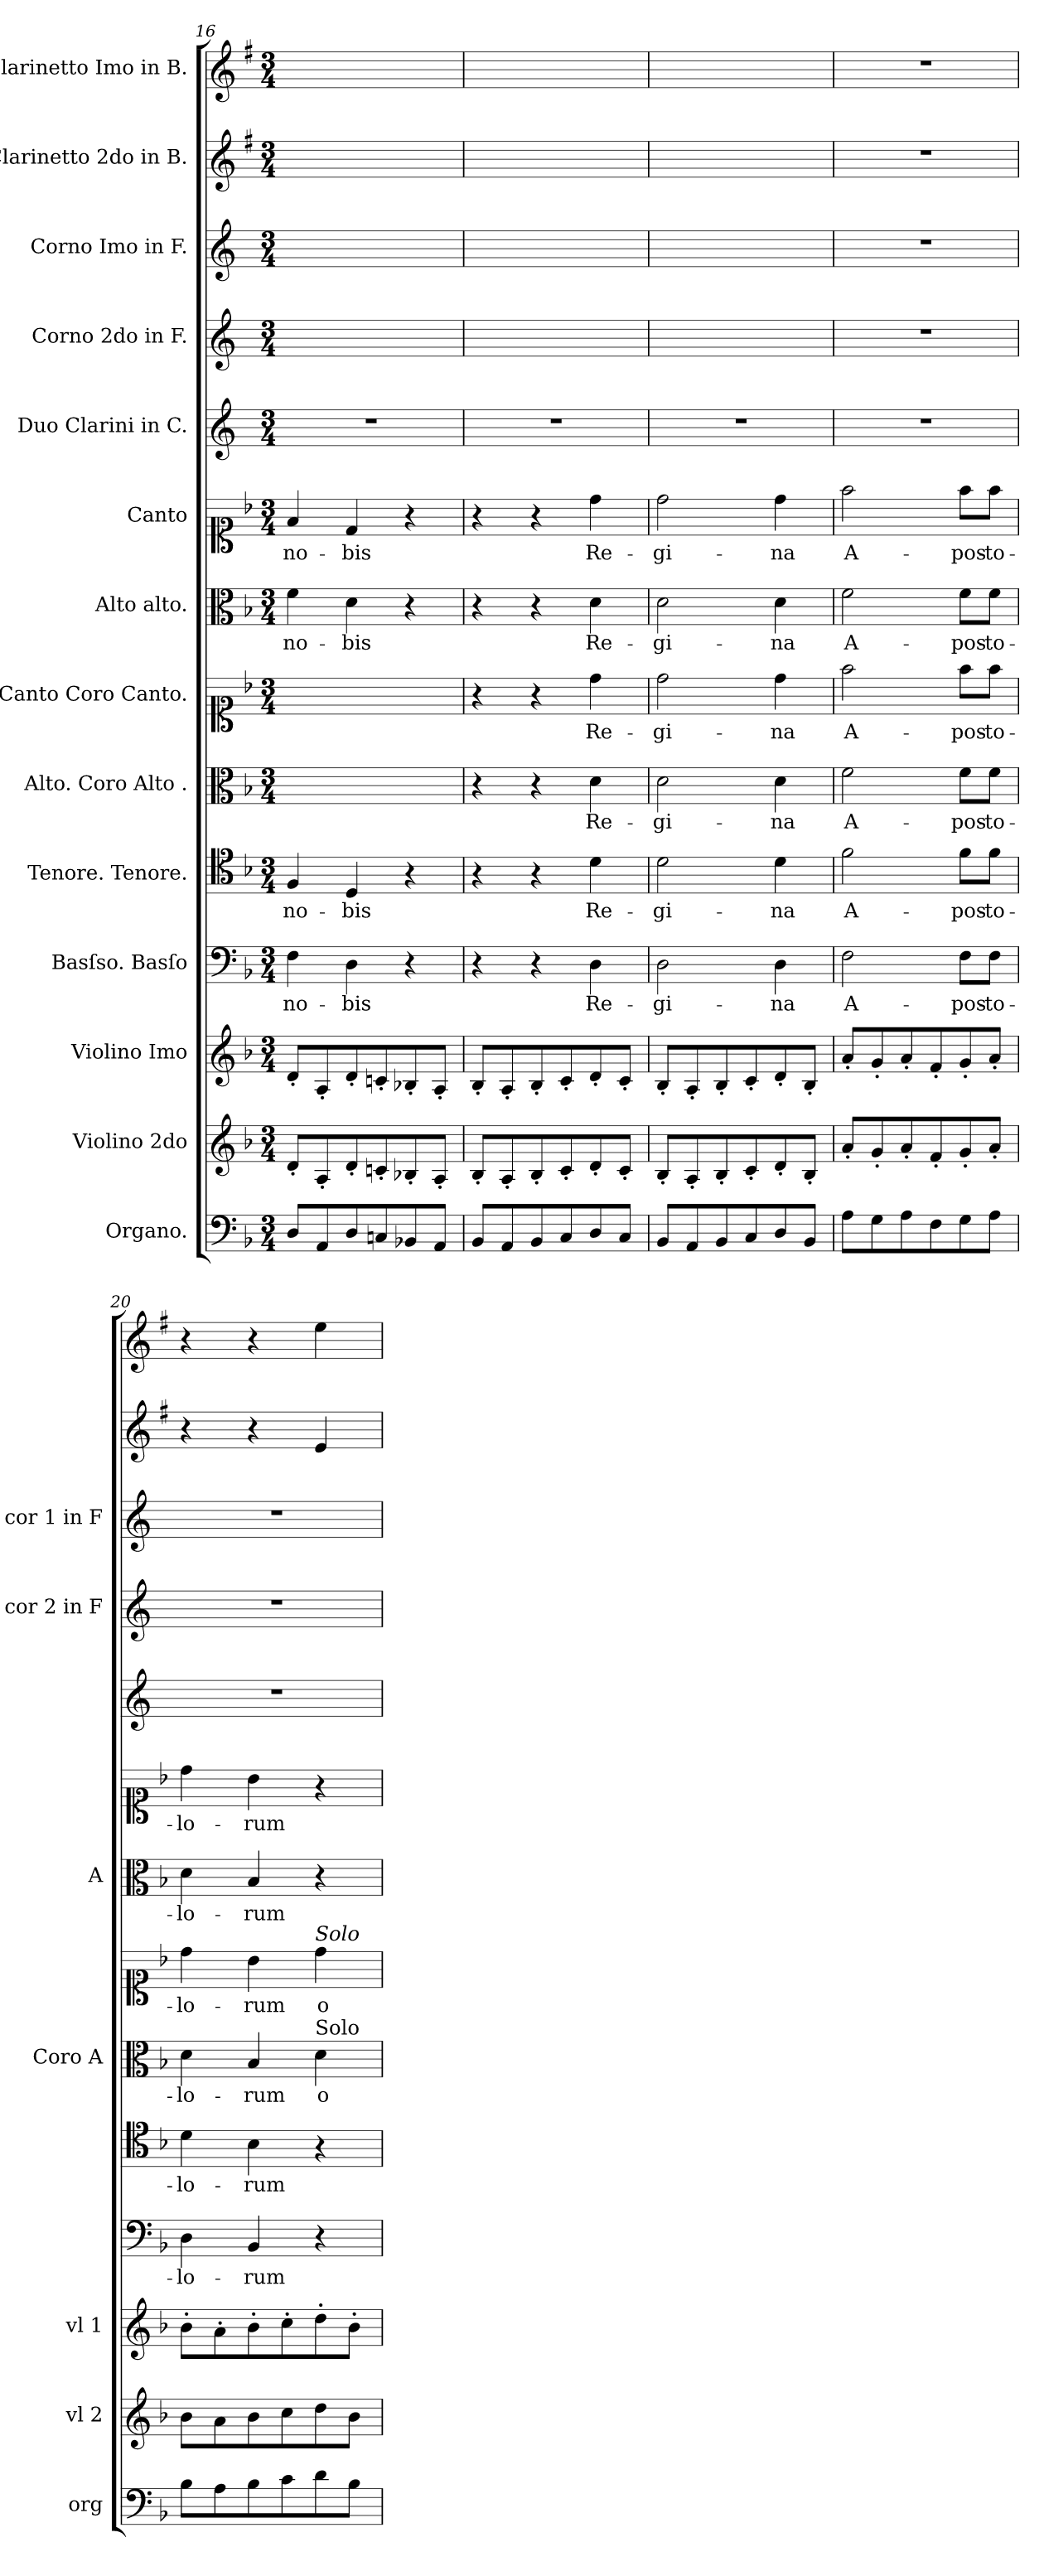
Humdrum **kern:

**kern	**kern	**kern	**kern	**text	**kern	**text	**kern	**text	**kern	**text	**kern	**text	**kern	**text	**kern	**kern	**kern	**kern	**kern
*part14	*part13	*part12	*part11	*part11	*part10	*part10	*part9	*part9	*part8	*part8	*part7	*part7	*part6	*part6	*part5	*part4	*part3	*part2	*part1
*staff14	*staff13	*staff12	*staff11	*staff11	*staff10	*staff10	*staff9	*staff9	*staff8	*staff8	*staff7	*staff7	*staff6	*staff6	*staff5	*staff4	*staff3	*staff2	*staff1
*I"Organo.	*I"Violino 2do	*I"Violino Imo	*I"Basſso. Basſo	*	*I"Tenore. Tenore.	*	*I"Alto. Coro Alto .	*	*I"Canto Coro Canto.	*	*I"Alto alto.	*	*I"Canto	*	*I"Duo Clarini in C.	*I"Corno 2do in F.	*I"Corno Imo in F.	*I"Clarinetto 2do in B.	*I"Clarinetto Imo in B.
*I'org	*I'vl 2	*I'vl 1	*	*	*	*	*I'Coro A	*	*	*	*I'A	*	*	*	*	*I'cor 2 in F	*I'cor 1 in F	*	*
*clefF4	*clefG2	*clefG2	*clefF4	*	*clefC4	*	*clefC3	*	*clefC1	*	*clefC3	*	*clefC1	*	*clefG2	*clefG2	*clefG2	*clefG2	*clefG2
*	*	*	*	*	*	*	*	*	*	*	*	*	*	*	*	*ITrd4c7	*ITrd4c7	*ITrd1c2	*ITrd1c2
*k[b-]	*k[b-]	*k[b-]	*k[b-]	*	*k[b-]	*	*k[b-]	*	*k[b-]	*	*k[b-]	*	*k[b-]	*	*k[]	*k[b-]	*k[b-]	*k[b-]	*k[b-]
*F:	*F:	*F:	*F:	*	*F:	*	*F:	*	*F:	*	*F:	*	*F:	*	*	*	*	*F:	*F:
*M3/4	*M3/4	*M3/4	*M3/4	*	*M3/4	*	*M3/4	*	*M3/4	*	*M3/4	*	*M3/4	*	*M3/4	*M3/4	*M3/4	*M3/4	*M3/4
=16	=16	=16	=16	=16	=16	=16	=16	=16	=16	=16	=16	=16	=16	=16	=16	=16	=16	=16	=16
8D/L	8d'/L	8d'/L	4F\	no-	4F/	no-	2.ryy	.	2.ryy	.	4f\	no-	4f/	no-	2.r	2.ryy	2.ryy	2.ryy	2.ryy
8AA/	8A'/	8A'/	.	.	.	.	.	.	.	.	.	.	.	.	.	.	.	.	.
8D/	8d'/	8d'/	4D\	-bis	4D/	-bis	.	.	.	.	4d\	-bis	4d/	-bis	.	.	.	.	.
8Cn/	8cn'/	8cn'/	.	.	.	.	.	.	.	.	.	.	.	.	.	.	.	.	.
8BB-X/	8B-X'/	8B-X'/	4r	.	4r	.	.	.	.	.	4r	.	4r	.	.	.	.	.	.
8AA/J	8A'/J	8A'/J	.	.	.	.	.	.	.	.	.	.	.	.	.	.	.	.	.
=17	=17	=17	=17	=17	=17	=17	=17	=17	=17	=17	=17	=17	=17	=17	=17	=17	=17	=17	=17
8BB-/L	8B-'/L	8B-'/L	4r	.	4r	.	4r	.	4r	.	4r	.	4r	.	2.r	2.ryy	2.ryy	2.ryy	2.ryy
8AA/	8A'/	8A'/	.	.	.	.	.	.	.	.	.	.	.	.	.	.	.	.	.
8BB-/	8B-'/	8B-'/	4r	.	4r	.	4r	.	4r	.	4r	.	4r	.	.	.	.	.	.
8C/	8c'/	8c'/	.	.	.	.	.	.	.	.	.	.	.	.	.	.	.	.	.
8D/	8d'/	8d'/	4D\	Re-	4d\	Re-	4d\	Re-	4dd\	Re-	4d\	Re-	4dd\	Re-	.	.	.	.	.
8C/J	8c'/J	8c'/J	.	.	.	.	.	.	.	.	.	.	.	.	.	.	.	.	.
=18	=18	=18	=18	=18	=18	=18	=18	=18	=18	=18	=18	=18	=18	=18	=18	=18	=18	=18	=18
8BB-/L	8B-'/L	8B-'/L	2D\	-gi-	2d\	-gi-	2d\	-gi-	2dd\	-gi-	2d\	-gi-	2dd\	-gi-	2.r	2.ryy	2.ryy	2.ryy	2.ryy
8AA/	8A'/	8A'/	.	.	.	.	.	.	.	.	.	.	.	.	.	.	.	.	.
8BB-/	8B-'/	8B-'/	.	.	.	.	.	.	.	.	.	.	.	.	.	.	.	.	.
8C/	8c'/	8c'/	.	.	.	.	.	.	.	.	.	.	.	.	.	.	.	.	.
8D/	8d'/	8d'/	4D\	-na	4d\	-na	4d\	-na	4dd\	-na	4d\	-na	4dd\	-na	.	.	.	.	.
8BB-/J	8B-'/J	8B-'/J	.	.	.	.	.	.	.	.	.	.	.	.	.	.	.	.	.
=19	=19	=19	=19	=19	=19	=19	=19	=19	=19	=19	=19	=19	=19	=19	=19	=19	=19	=19	=19
8A\L	8a'/L	8a'/L	2F\	A-	2f\	A-	2f\	A-	2ff\	A-	2f\	A-	2ff\	A-	2.r	2.r	2.r	2.r	2.r
8G\	8g'/	8g'/	.	.	.	.	.	.	.	.	.	.	.	.	.	.	.	.	.
8A\	8a'/	8a'/	.	.	.	.	.	.	.	.	.	.	.	.	.	.	.	.	.
8F\	8f'/	8f'/	.	.	.	.	.	.	.	.	.	.	.	.	.	.	.	.	.
8G\	8g'/	8g'/	8F\L	-pos-	8f\L	-pos-	8f\L	-pos-	8ff\L	-pos-	8f\L	-pos-	8ff\L	-pos-	.	.	.	.	.
8A\J	8a'/J	8a'/J	8F\J	-to-	8f\J	-to-	8f\J	-to-	8ff\J	-to-	8f\J	-to-	8ff\J	-to-	.	.	.	.	.
=20	=20	=20	=20	=20	=20	=20	=20	=20	=20	=20	=20	=20	=20	=20	=20	=20	=20	=20	=20
8B-\L	8b-\L	8b-'\L	4D\	-lo-	4d\	-lo-	4d\	-lo-	4dd\	-lo-	4d\	-lo-	4dd\	-lo-	2.r	2.r	2.r	4r	4r
8A\	8a\	8a'\	.	.	.	.	.	.	.	.	.	.	.	.	.	.	.	.	.
8B-\	8b-\	8b-'\	4BB-/	-rum	4B-\	-rum	4B-/	-rum	4b-\	-rum	4B-/	-rum	4b-\	-rum	.	.	.	4r	4r
8c\	8cc\	8cc'\	.	.	.	.	.	.	.	.	.	.	.	.	.	.	.	.	.
!	!	!	!	!	!	!	!	!	!LO:TX:a:i:t=Solo	!	!	!	!	!	!	!	!	!	!
!	!	!	!	!	!	!	!LO:TX:a:t=Solo	!	!	!	!	!	!	!	!	!	!	!	!
8d\	8dd\	8dd'\	4r	.	4r	.	4d\	o-	4dd\	o-	4r	.	4r	.	.	.	.	4d/	4dd\
8B-\J	8b-\J	8b-'\J	.	.	.	.	.	.	.	.	.	.	.	.	.	.	.	.	.
=	=	=	=	=	=	=	=	=	=	=	=	=	=	=	=	=	=	=	=
*-	*-	*-	*-	*-	*-	*-	*-	*-	*-	*-	*-	*-	*-	*-	*-	*-	*-	*-	*-
